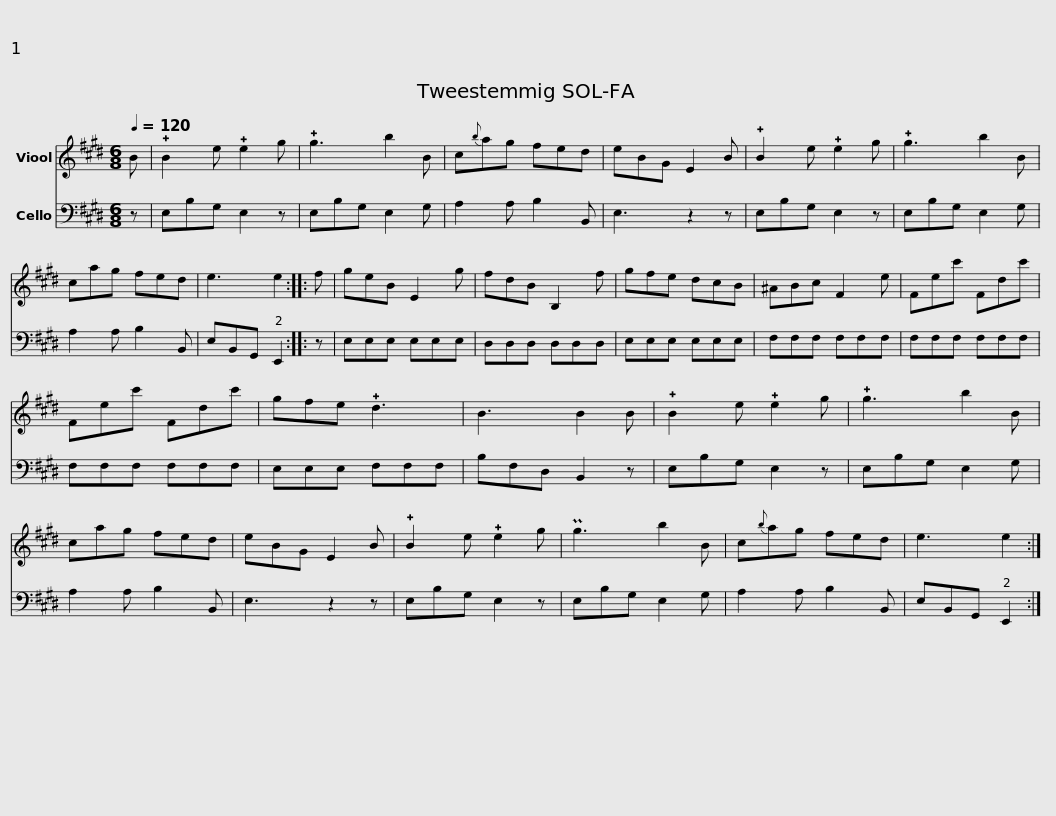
X:1
%%score 1 2
L:1/8
Q:1/4=120
M:6/8
I:linebreak $
K:E
V:1 treble
V:2 bass
V:1
 B | !plus!B2 e !plus!e2 g | !plus!g3 b2 B | c{b}ag fed | eBG E2 B | %5
 !plus!B2 e !plus!e2 g | !plus!g3 b2 B | cag fed | e3 e2 ::$ f | %10
 geB E2 g | fdB B,2 f | gfe dcB | ^ABc F2 e | Fec' Fdc' | %15
 Fec' Fdc' | gfe !plus!d3 |$ B3 B2 B | !plus!B2 e !plus!e2 g | !plus!g3 b2 B | %20
 cag fed | eBG E2 B | !plus!B2 e !plus!e2 g | Pg3 b2 B | c{b}ag fed | %25
 e3 e2 :| %26
V:2
 z | E,B,G, E,2 z | E,B,G, E,2 G, | A,2 A, B,2 B,, | E,3 z2 z | %5
 E,B,G, E,2 z | E,B,G, E,2 G, | A,2 A, B,2 B,, | E,B,,G,, E,,2 ::$ z | %10
 E,E,E, E,E,E, | D,D,D, D,D,D, | E,E,E, E,E,E, | F,F,F, F,F,F, | F,F,F, F,F,F, | %15
 F,F,F, F,F,F, | E,E,E, F,F,F, |$ B,F,D, B,,2 z | E,B,G, E,2 z | E,B,G, E,2 G, | %20
 A,2 A, B,2 B,, | E,3 z2 z | E,B,G, E,2 z | E,B,G, E,2 G, | A,2 A, B,2 B,, | %25
 E,B,,G,, E,,2 :| %26
